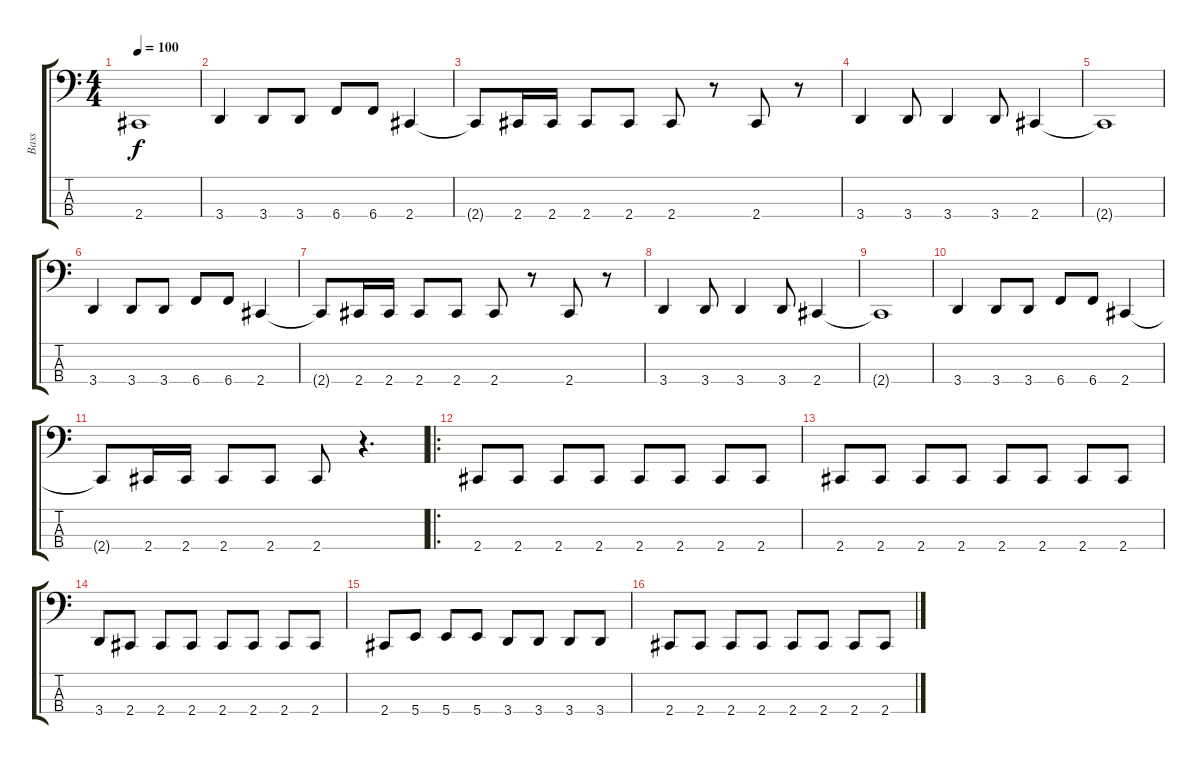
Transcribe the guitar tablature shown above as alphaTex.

\track ("Bass" "Bass") {instrument electricbassfinger}
\staff {score tabs}
\tuning (E2 B1 Gb1 B0) {hide}
\ts (4 4)
\tempo 100
\clef f4
\ks c
2.4{t}.1{dy f} |
3.4.4 3.4.8 3.4.8 6.4.8 6.4.8 2.4.4 |
2.4{t}.8 2.4.16 2.4.16 2.4.8 2.4.8 2.4.8 r.8 2.4.8 r.8 |
3.4.4 3.4.8 3.4.4 3.4.8 2.4.4 |
2.4{t}.1 |
3.4.4 3.4.8 3.4.8 6.4.8 6.4.8 2.4.4 |
2.4{t}.8 2.4.16 2.4.16 2.4.8 2.4.8 2.4.8 r.8 2.4.8 r.8 |
3.4.4 3.4.8 3.4.4 3.4.8 2.4.4 |
2.4{t}.1 |
3.4.4 3.4.8 3.4.8 6.4.8 6.4.8 2.4.4 |
2.4{t}.8 2.4.16 2.4.16 2.4.8 2.4.8 2.4.8 r.4{d} |
\ro
2.4.8 2.4.8 2.4.8 2.4.8 2.4.8 2.4.8 2.4.8 2.4.8 |
2.4.8 2.4.8 2.4.8 2.4.8 2.4.8 2.4.8 2.4.8 2.4.8 |
3.4.8 2.4.8 2.4.8 2.4.8 2.4.8 2.4.8 2.4.8 2.4.8 |
2.4.8 5.4.8 5.4.8 5.4.8 3.4.8 3.4.8 3.4.8 3.4.8 |
2.4.8 2.4.8 2.4.8 2.4.8 2.4.8 2.4.8 2.4.8 2.4.8
